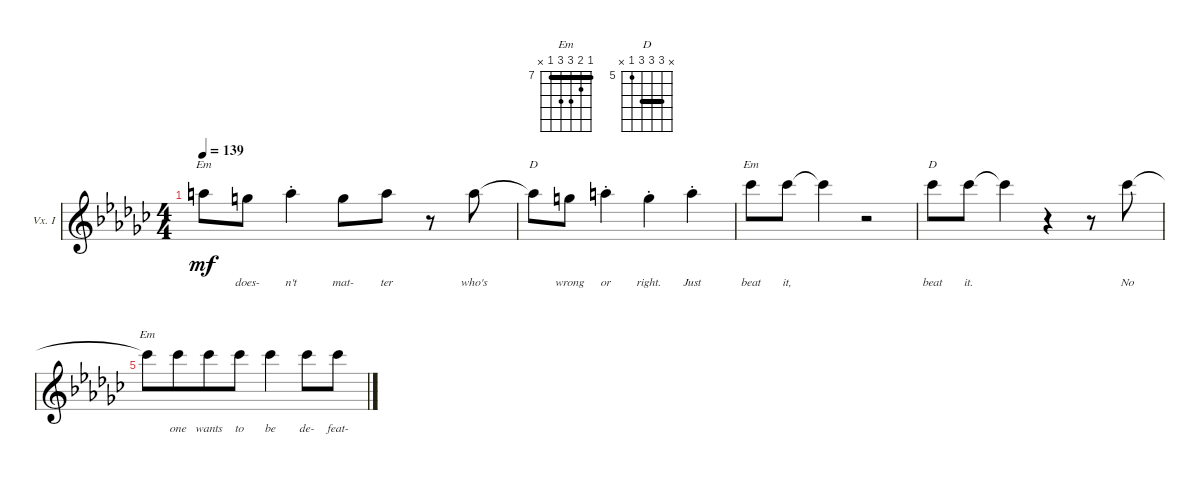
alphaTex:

\bracketExtendMode groupsimilarinstruments
\firstSystemTrackNameOrientation horizontal
\otherSystemsTrackNameOrientation horizontal
\defaultBarNumberDisplay FirstOfSystem
\track ("Voice I" "Vx. I") {instrument voiceoohs}
\staff {score}
\tuning (Eb4 Bb3 Gb3 Db3 Ab2 Eb2)
\displaytranspose 13
\chord ("Em" 7 8 9 9 7 x) {firstfret 7 showfingering false barre 7}
\chord ("D" x 7 7 7 5 x) {firstfret 5 showfingering false barre (7 7)}
\ts (4 4)
\tempo 139
\clef g2
\ks gb
5.1{t}.8{ch "Em" lyrics (0 "") lyrics (1 "") lyrics (2 "") lyrics (3 "") lyrics (4 "") dy mf} 3.1.8{lyrics (0 "does-") lyrics (1 "") lyrics (2 "") lyrics (3 "") lyrics (4 "")} 5.1{st}.4{lyrics (0 "n't") lyrics (1 "") lyrics (2 "") lyrics (3 "") lyrics (4 "")} 3.1.8{lyrics (0 "mat-") lyrics (1 "") lyrics (2 "") lyrics (3 "") lyrics (4 "")} 5.1.8{lyrics (0 "ter") lyrics (1 "") lyrics (2 "") lyrics (3 "") lyrics (4 "")} r.8 5.1.8{lyrics (0 "who's") lyrics (1 "") lyrics (2 "") lyrics (3 "") lyrics (4 "")} |
5.1{t}.8{ch "D" lyrics (0 "") lyrics (1 "") lyrics (2 "") lyrics (3 "") lyrics (4 "")} 3.1.8{lyrics (0 "wrong") lyrics (1 "") lyrics (2 "") lyrics (3 "") lyrics (4 "")} 5.1{st}.4{lyrics (0 "or") lyrics (1 "") lyrics (2 "") lyrics (3 "") lyrics (4 "")} 3.1{st}.4{lyrics (0 "right.") lyrics (1 "") lyrics (2 "") lyrics (3 "") lyrics (4 "")} 5.1{st}.4{lyrics (0 "Just") lyrics (1 "") lyrics (2 "") lyrics (3 "") lyrics (4 "")} |
12.2.8{ch "Em" lyrics (0 "beat") lyrics (1 "") lyrics (2 "") lyrics (3 "") lyrics (4 "")} 12.2.8{lyrics (0 "it,") lyrics (1 "") lyrics (2 "") lyrics (3 "") lyrics (4 "")} 12.2{t}.4{lyrics (0 "") lyrics (1 "") lyrics (2 "") lyrics (3 "") lyrics (4 "")} r.2 |
12.2.8{ch "D" lyrics (0 "beat") lyrics (1 "") lyrics (2 "") lyrics (3 "") lyrics (4 "")} 12.2.8{lyrics (0 "it.") lyrics (1 "") lyrics (2 "") lyrics (3 "") lyrics (4 "")} 12.2{t}.4{lyrics (0 "") lyrics (1 "") lyrics (2 "") lyrics (3 "") lyrics (4 "")} r.4 r.8 7.1.8{lyrics (0 "No") lyrics (1 "") lyrics (2 "") lyrics (3 "") lyrics (4 "")} |
7.1{t}.8{ch "Em" lyrics (0 "") lyrics (1 "") lyrics (2 "") lyrics (3 "") lyrics (4 "") beam merge} 7.1.8{lyrics (0 "one") lyrics (1 "") lyrics (2 "") lyrics (3 "") lyrics (4 "") beam merge} 7.1.8{lyrics (0 "wants") lyrics (1 "") lyrics (2 "") lyrics (3 "") lyrics (4 "")} 7.1.8{lyrics (0 "to") lyrics (1 "") lyrics (2 "") lyrics (3 "") lyrics (4 "")} 7.1.4{lyrics (0 "be") lyrics (1 "") lyrics (2 "") lyrics (3 "") lyrics (4 "")} 7.1.8{lyrics (0 "de-") lyrics (1 "") lyrics (2 "") lyrics (3 "") lyrics (4 "")} 7.1.8{lyrics (0 "feat-") lyrics (1 "") lyrics (2 "") lyrics (3 "") lyrics (4 "")}
